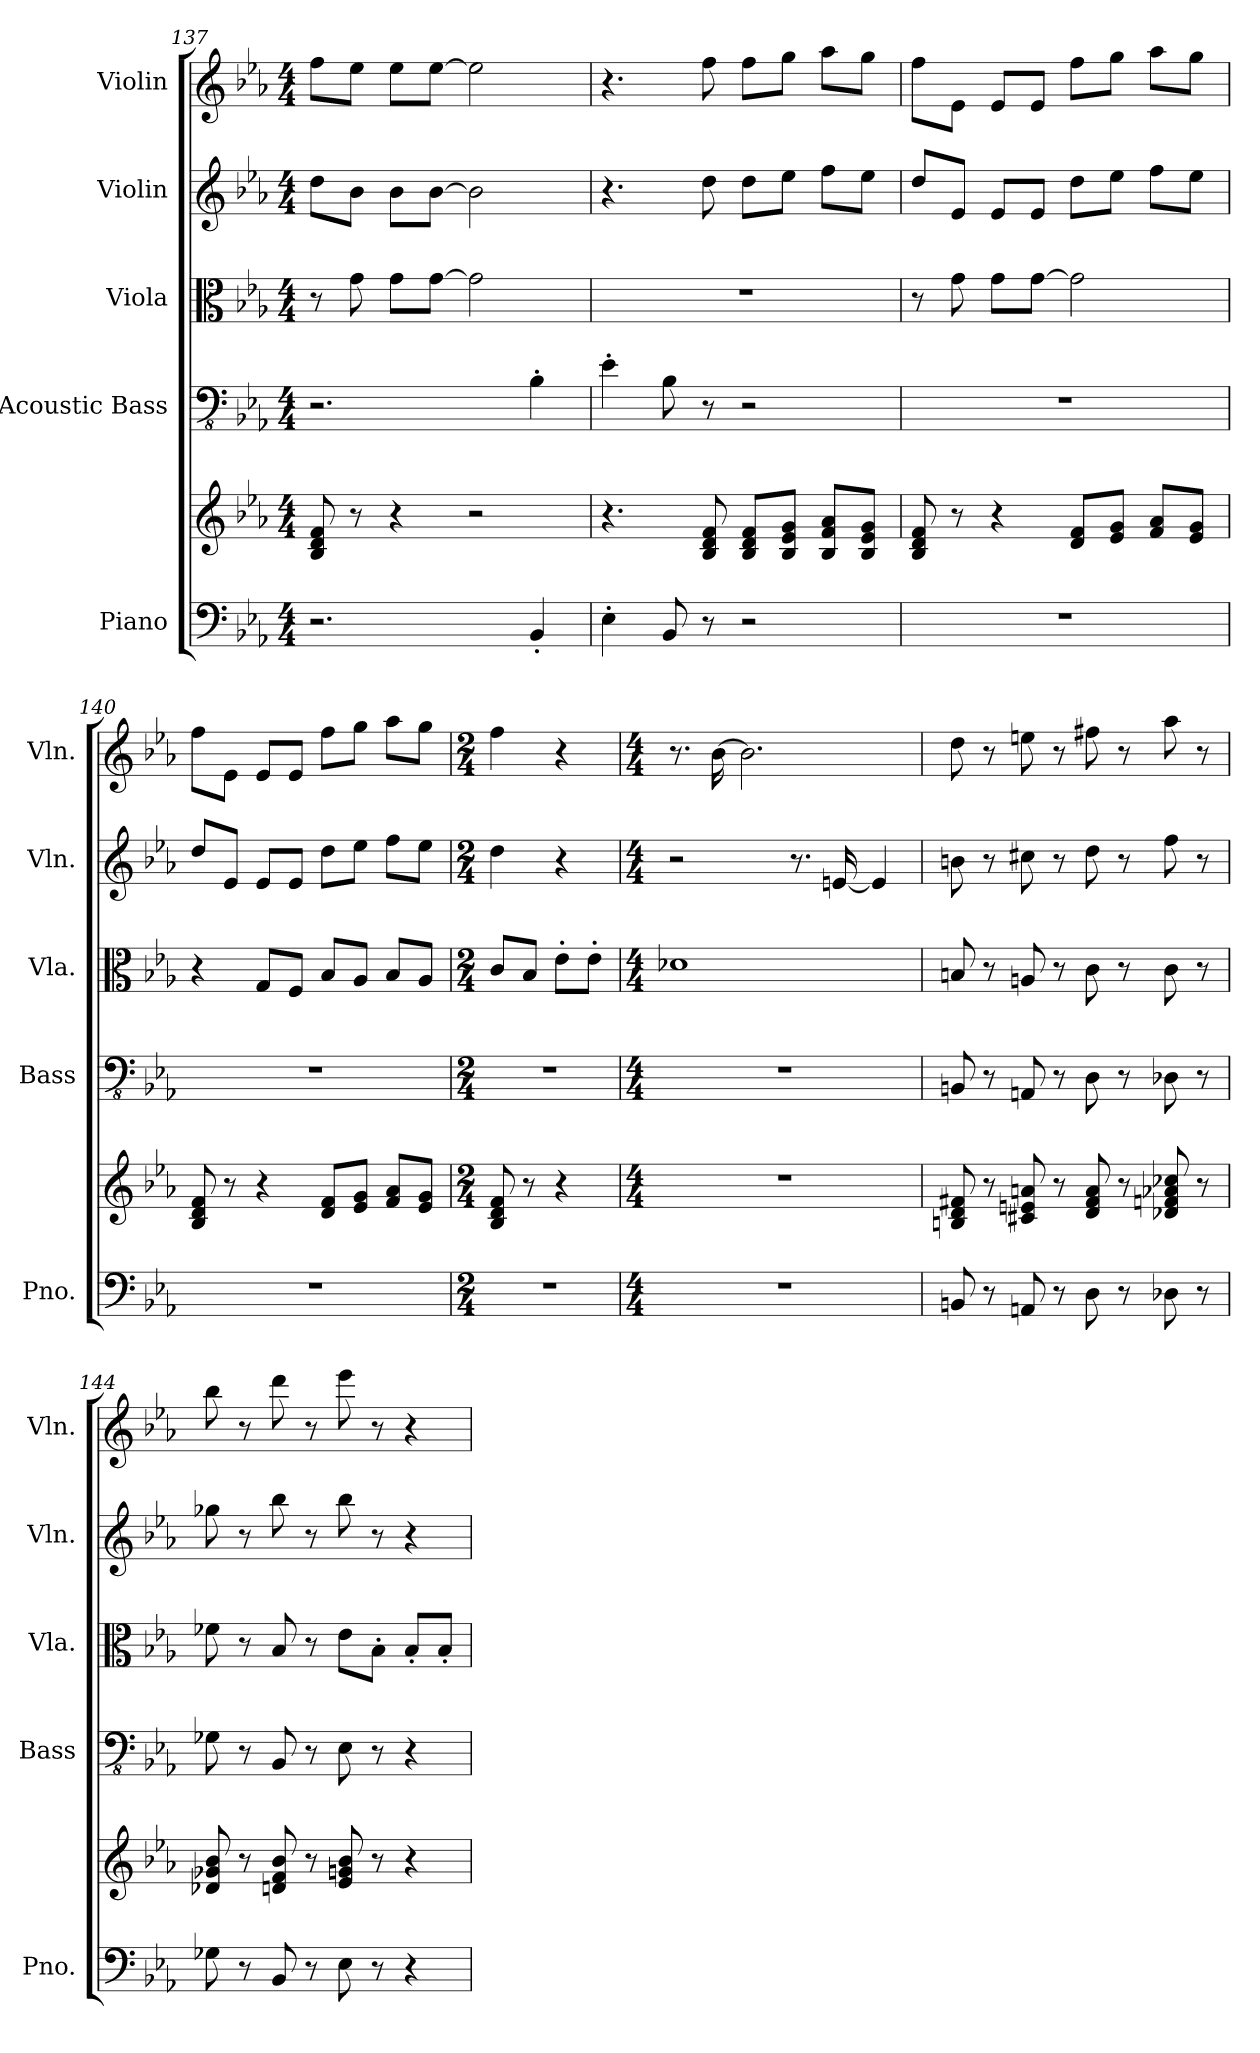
**kern	**kern	**kern	**kern	**kern	**kern
*part5	*part5	*part4	*part3	*part2	*part1
*staff6	*staff5	*staff4	*staff3	*staff2	*staff1
*I"Piano	*	*I"Acoustic Bass	*I"Viola	*I"Violin	*I"Violin
*I'Pno.	*	*I'Bass	*I'Vla.	*I'Vln.	*I'Vln.
!!LO:LB:g=z
*clefF4	*clefG2	*clefFv4	*clefC3	*clefG2	*clefG2
*k[b-e-a-]	*k[b-e-a-]	*k[b-e-a-]	*k[b-e-a-]	*k[b-e-a-]	*k[b-e-a-]
*M4/4	*M4/4	*M4/4	*M4/4	*M4/4	*M4/4
=137	=137	=137	=137	=137	=137
2.r	8B-/ 8d/ 8f/	2.r	8r	8dd\L	8ff\L
.	8r	.	8g\	8b-\J	8ee-\J
.	4r	.	8g\L	8b-\L	8ee-\L
.	.	.	[8g\J	[8b-\J	[8ee-\J
.	2r	.	2g\]	2b-\]	2ee-\]
4BB-'/	.	4BB-'\	.	.	.
=138	=138	=138	=138	=138	=138
4E-'\	4.r	4E-'\	1r	4.r	4.r
8BB-/	.	8BB-\	.	.	.
8r	8B-/ 8d/ 8f/	8r	.	8dd\	8ff\
2r	8B-/ 8d/ 8f/L	2r	.	8dd\L	8ff\L
.	8B-/ 8e-/ 8g/J	.	.	8ee-\J	8gg\J
.	8B-/ 8f/ 8a-/L	.	.	8ff\L	8aa-\L
.	8B-/ 8e-/ 8g/J	.	.	8ee-\J	8gg\J
=139	=139	=139	=139	=139	=139
1r	8B-/ 8d/ 8f/	1r	8r	8dd/L	8ff\L
.	8r	.	8g\	8e-/J	8e-\J
.	4r	.	8g\L	8e-/L	8e-/L
.	.	.	[8g\J	8e-/J	8e-/J
.	8d/ 8f/L	.	2g\]	8dd\L	8ff\L
.	8e-/ 8g/J	.	.	8ee-\J	8gg\J
.	8f/ 8a-/L	.	.	8ff\L	8aa-\L
.	8e-/ 8g/J	.	.	8ee-\J	8gg\J
=140	=140	=140	=140	=140	=140
1r	8B-/ 8d/ 8f/	1r	4r	8dd/L	8ff\L
.	8r	.	.	8e-/J	8e-\J
.	4r	.	8G/L	8e-/L	8e-/L
.	.	.	8F/J	8e-/J	8e-/J
.	8d/ 8f/L	.	8B-/L	8dd\L	8ff\L
.	8e-/ 8g/J	.	8A-/J	8ee-\J	8gg\J
.	8f/ 8a-/L	.	8B-/L	8ff\L	8aa-\L
.	8e-/ 8g/J	.	8A-/J	8ee-\J	8gg\J
=141	=141	=141	=141	=141	=141
*M2/4	*M2/4	*M2/4	*M2/4	*M2/4	*M2/4
2r	8B-/ 8d/ 8f/	2r	8c/L	4dd\	4ff\
.	8r	.	8B-/J	.	.
.	4r	.	8e-'\L	4r	4r
.	.	.	8e-'\J	.	.
=142	=142	=142	=142	=142	=142
*M4/4	*M4/4	*M4/4	*M4/4	*M4/4	*M4/4
1r	1r	1r	1d-X	2r	8.r
.	.	.	.	.	[16b-\
.	.	.	.	.	2.b-\]
.	.	.	.	8.r	.
.	.	.	.	[16en/	.
.	.	.	.	4e/]	.
!!LO:PB:g=z
=143	=143	=143	=143	=143	=143
8BBn/	8Bn/ 8d/ 8f#X/	8BBBn/	8Bn/	8bn\	8dd\
8r	8r	8r	8r	8r	8r
8AAn/	8c#X/ 8en/ 8an/	8AAAn/	8An/	8cc#X\	8een\
8r	8r	8r	8r	8r	8r
8D\	8d/ 8f#/ 8a/	8DD\	8c\	8dd\	8ff#X\
8r	8r	8r	8r	8r	8r
8D-X\	8d-X/ 8fn/ 8a-X/ 8cc-X/	8DD-X\	8c\	8ff\	8aa-\
8r	8r	8r	8r	8r	8r
=144	=144	=144	=144	=144	=144
8G-X\	8d-X/ 8g-X/ 8b-/	8GG-X\	8f-X\	8gg-X\	8bb-\
8r	8r	8r	8r	8r	8r
8BB-/	8dn/ 8f/ 8b-/	8BBB-/	8B-/	8bb-\	8ddd\
8r	8r	8r	8r	8r	8r
8E-\	8e-/ 8gn/ 8b-/	8EE-\	8e-\L	8bb-\	8eee-\
8r	8r	8r	8B-'\J	8r	8r
4r	4r	4r	8B-'/L	4r	4r
.	.	.	8B-'/J	.	.
=	=	=	=	=	=
*-	*-	*-	*-	*-	*-
